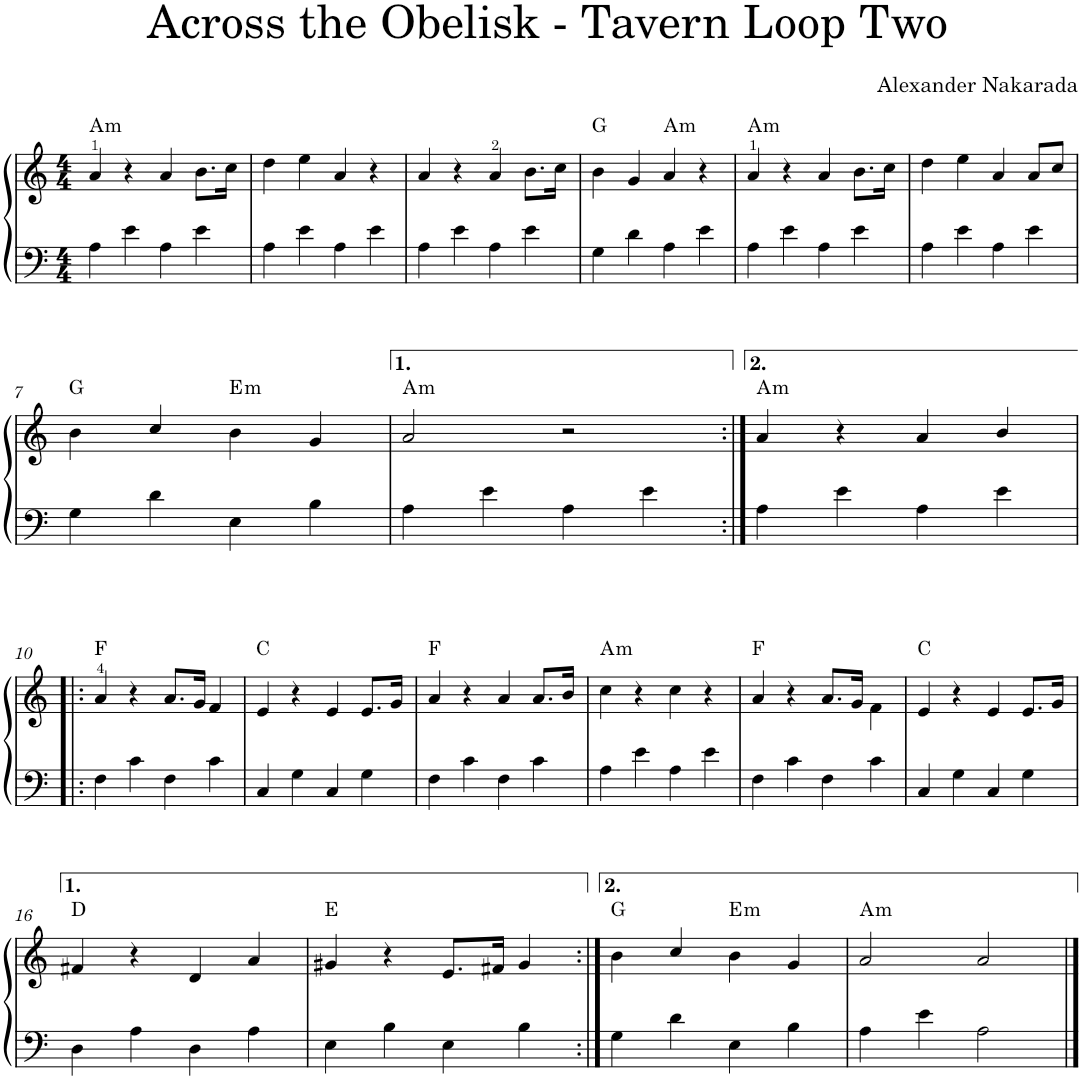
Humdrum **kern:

**kern	**kern	**harte
*part1	*part1	*part1
*staff2	*staff1	*
*I"Piano	*	*
*I'Pno	*	*
*clefF4	*clefG2	*
*k[]	*k[]	*
*M4/4	*M4/4	*
=1	=1	=1
!	!	!LO:H:kt=m
4A\	4a/	A:min
4e\	4r	.
4A\	4a/	.
4e\	8.b\L	.
.	16cc\Jk	.
=2	=2	=2
4A\	4dd\	.
4e\	4ee\	.
4A\	4a/	.
4e\	4r	.
=3	=3	=3
4A\	4a/	.
4e\	4r	.
4A\	4a/	.
4e\	8.b\L	.
.	16cc\Jk	.
=4	=4	=4
4G\	4b\	G:maj
4d\	4g/	.
!	!	!LO:H:kt=m
4A\	4a/	A:min
4e\	4r	.
=5	=5	=5
!	!	!LO:H:kt=m
4A\	4a/	A:min
4e\	4r	.
4A\	4a/	.
4e\	8.b\L	.
.	16cc\Jk	.
=6	=6	=6
4A\	4dd\	.
4e\	4ee\	.
4A\	4a/	.
4e\	8a/L	.
.	8cc/J	.
!!LO:LB:g=z
=7	=7	=7
4G\	4b\	G:maj
4d\	4cc/	.
!	!	!LO:H:kt=m
4E\	4b\	E:min
4B\	4g/	.
=8	=8	=8
!	!	!LO:H:kt=m
4A\	2a/	A:min
4e\	.	.
4A\	2r	.
4e\	.	.
=9:|!	=9:|!	=9:|!
!	!	!LO:H:kt=m
4A\	4a/	A:min
4e\	4r	.
4A\	4a/	.
4e\	4b/	.
!!LO:LB:g=z
=10!|:	=10!|:	=10!|:
4F\	4a/	F:maj
4c\	4r	.
4F\	8.a/L	.
.	16g/Jk	.
4c\	4f/	.
=11	=11	=11
4C/	4e/	C:maj
4G\	4r	.
4C/	4e/	.
4G\	8.e/L	.
.	16g/Jk	.
=12	=12	=12
4F\	4a/	F:maj
4c\	4r	.
4F\	4a/	.
4c\	8.a/L	.
.	16b/Jk	.
=13	=13	=13
!	!	!LO:H:kt=m
4A\	4cc\	A:min
4e\	4r	.
4A\	4cc\	.
4e\	4r	.
=14	=14	=14
4F\	4a/	F:maj
4c\	4r	.
4F\	8.a/L	.
.	16g/Jk	.
4c\	4f\	.
=15	=15	=15
4C/	4e/	C:maj
4G\	4r	.
4C/	4e/	.
4G\	8.e/L	.
.	16g/Jk	.
!!LO:LB:g=z
=16	=16	=16
4D\	4f#X/	D:maj
4A\	4r	.
4D\	4d/	.
4A\	4a/	.
=17	=17	=17
4E\	4g#X/	E:maj
4B\	4r	.
4E\	8.e/L	.
.	16f#X/Jk	.
4B\	4g#/	.
=18:|!	=18:|!	=18:|!
4G\	4b\	G:maj
4d\	4cc/	.
!	!	!LO:H:kt=m
4E\	4b\	E:min
4B\	4g/	.
=19	=19	=19
!	!	!LO:H:kt=m
4A\	2a/	A:min
4e\	.	.
2A\	2a/	.
==	==	==
*-	*-	*-
